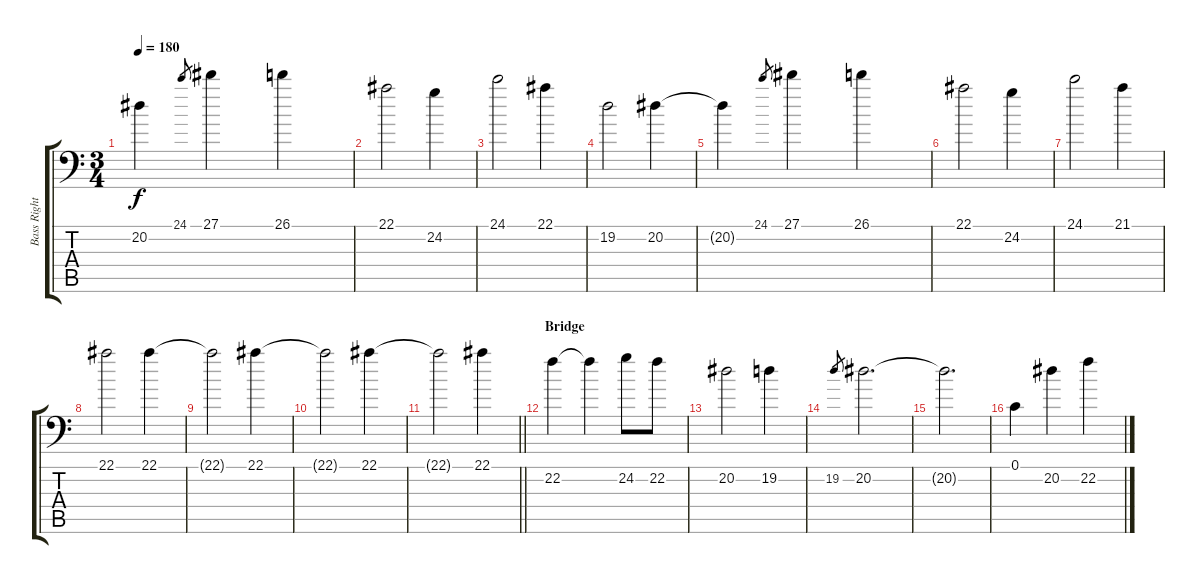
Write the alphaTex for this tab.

\track ("Bass Right" "Bass Right") {instrument electricbassfinger}
\staff {score tabs}
\tuning (C3 G2 D2 A1 E1 B0) {hide}
\ts (3 4)
\tempo 180
\clef f4
\ks c
20.2{t}.4{dy f} 24.1.8{gr} 27.1.4 26.1.4 |
22.1.2 24.2.4 |
24.1.2 22.1.4 |
19.2.2 20.2.4 |
20.2{t}.4 24.1.8{gr} 27.1.4 26.1.4 |
22.1.2 24.2.4 |
24.1.2 21.1.4 |
22.1.2 22.1.4 |
22.1{t}.2 22.1.4 |
22.1{t}.2 22.1.4 |
\barLineRight lightlight
22.1{t}.2 22.1.4 |
\section ("" "Bridge")
22.2.4 22.2{t}.4 24.2.8 22.2.8 |
20.2.2 19.2.4 |
19.2.8{gr} 20.2.2{d} |
20.2{t}.2{d} |
0.1.4 20.2.4 22.2.4
